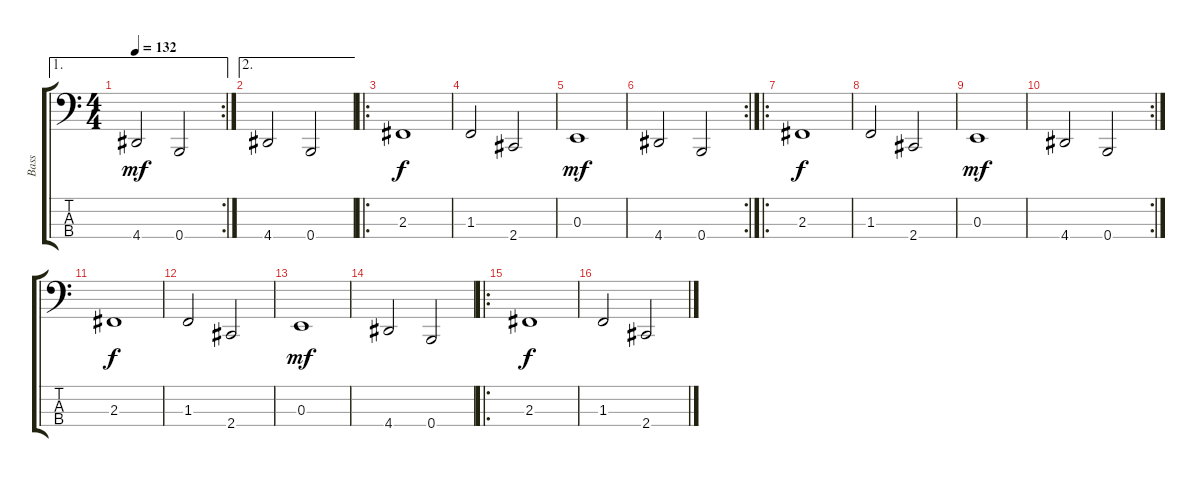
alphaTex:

\track ("Bass" "Bass") {instrument electricbasspick}
\staff {score tabs}
\tuning (D2 A1 E1 B0) {hide}
\ae 1
\rc 2
\ts (4 4)
\tempo 132
\clef f4
\ks c
4.4.2{dy mf} 0.4.2 |
\ae 2
4.4.2 0.4.2 |
\ro
2.3.1{dy f} |
1.3.2 2.4.2 |
0.3.1{dy mf} |
\rc 2
4.4.2 0.4.2 |
\ro
2.3.1{dy f} |
1.3.2 2.4.2 |
0.3.1{dy mf} |
\rc 2
4.4.2 0.4.2 |
2.3.1{dy f} |
1.3.2 2.4.2 |
0.3.1{dy mf} |
4.4.2 0.4.2 |
\ro
2.3.1{dy f} |
1.3.2 2.4.2
